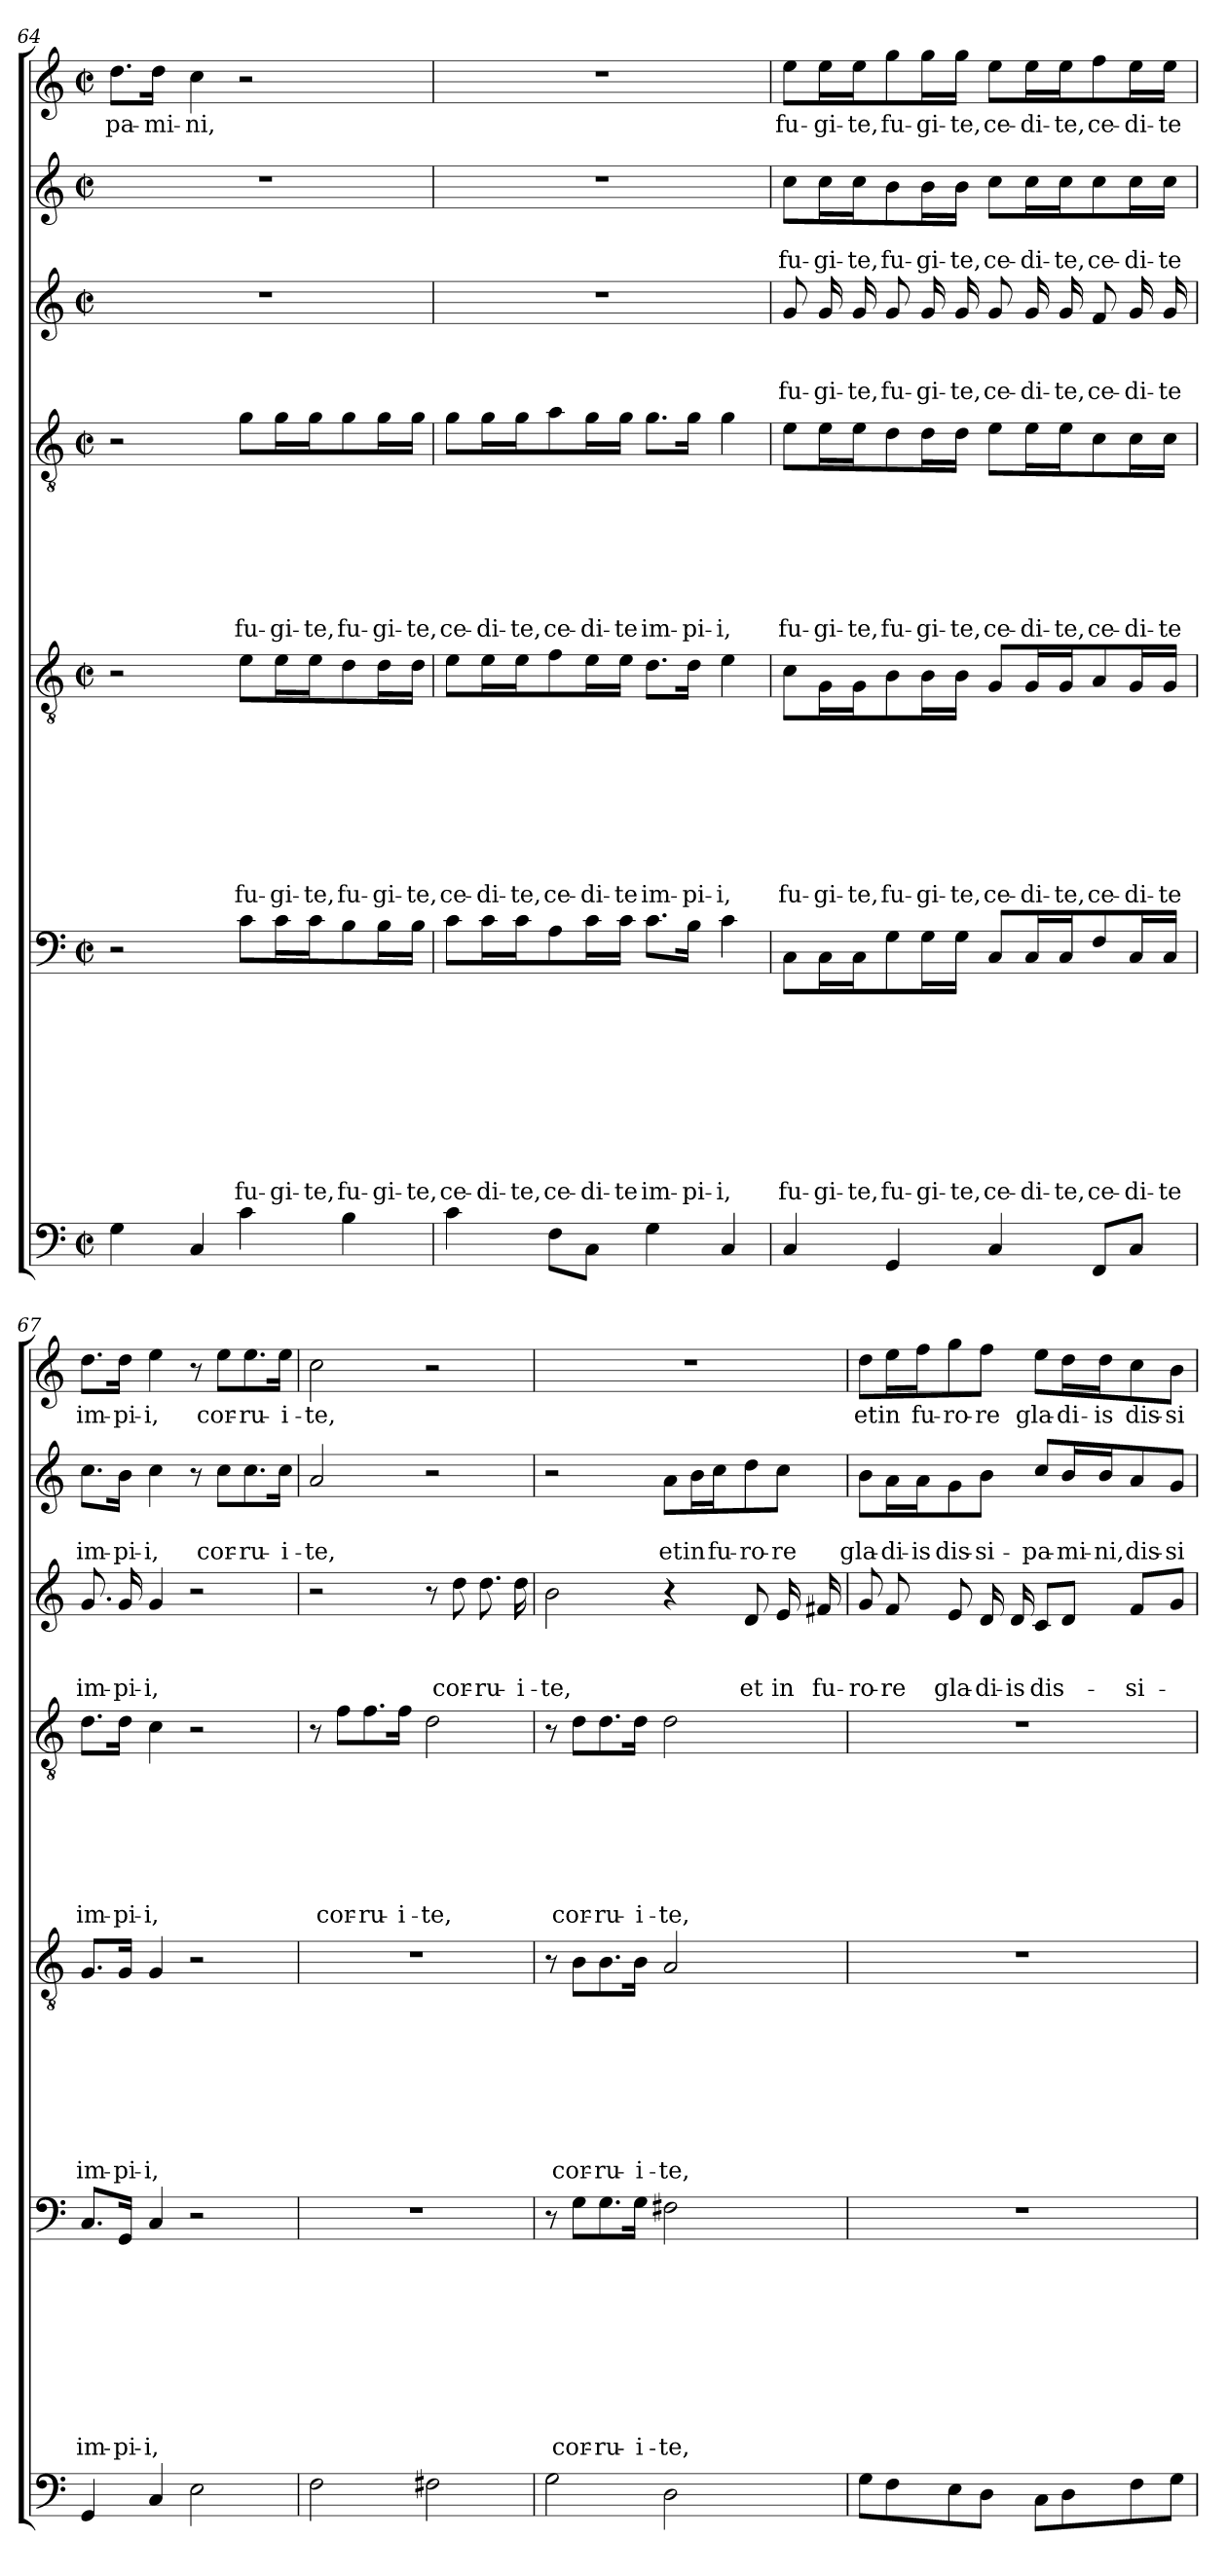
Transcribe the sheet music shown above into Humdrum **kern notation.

**kern	**kern	**text	**text	**text	**text	**text	**text	**text	**text	**text	**kern	**text	**text	**text	**text	**text	**text	**text	**text	**kern	**text	**text	**text	**text	**text	**text	**text	**kern	**text	**text	**text	**kern	**text	**text	**kern	**text
*part7	*part6	*part6	*part6	*part6	*part6	*part6	*part6	*part6	*part6	*part6	*part5	*part5	*part5	*part5	*part5	*part5	*part5	*part5	*part5	*part4	*part4	*part4	*part4	*part4	*part4	*part4	*part4	*part3	*part3	*part3	*part3	*part2	*part2	*part2	*part1	*part1
*staff7	*staff6	*staff6	*staff6	*staff6	*staff6	*staff6	*staff6	*staff6	*staff6	*staff6	*staff5	*staff5	*staff5	*staff5	*staff5	*staff5	*staff5	*staff5	*staff5	*staff4	*staff4	*staff4	*staff4	*staff4	*staff4	*staff4	*staff4	*staff3	*staff3	*staff3	*staff3	*staff2	*staff2	*staff2	*staff1	*staff1
*clefF4	*clefF4	*	*	*	*	*	*	*	*	*	*clefGv2	*	*	*	*	*	*	*	*	*clefGv2	*	*	*	*	*	*	*	*clefG2	*	*	*	*clefG2	*	*	*clefG2	*
*k[]	*k[]	*	*	*	*	*	*	*	*	*	*k[]	*	*	*	*	*	*	*	*	*k[]	*	*	*	*	*	*	*	*k[]	*	*	*	*k[]	*	*	*k[]	*
*C:	*C:	*	*	*	*	*	*	*	*	*	*C:	*	*	*	*	*	*	*	*	*C:	*	*	*	*	*	*	*	*C:	*	*	*	*C:	*	*	*C:	*
*M2/2	*M2/2	*	*	*	*	*	*	*	*	*	*M2/2	*	*	*	*	*	*	*	*	*M2/2	*	*	*	*	*	*	*	*M2/2	*	*	*	*M2/2	*	*	*M2/2	*
*met(c|)	*met(c|)	*	*	*	*	*	*	*	*	*	*met(c|)	*	*	*	*	*	*	*	*	*met(c|)	*	*	*	*	*	*	*	*met(c|)	*	*	*	*met(c|)	*	*	*met(c|)	*
=64	=64	=64	=64	=64	=64	=64	=64	=64	=64	=64	=64	=64	=64	=64	=64	=64	=64	=64	=64	=64	=64	=64	=64	=64	=64	=64	=64	=64	=64	=64	=64	=64	=64	=64	=64	=64
4G\	2r	.	.	.	.	.	.	.	.	.	2r	.	.	.	.	.	.	.	.	2r	.	.	.	.	.	.	.	1r	.	.	.	1r	.	.	8.dd\L	-pa-
.	.	.	.	.	.	.	.	.	.	.	.	.	.	.	.	.	.	.	.	.	.	.	.	.	.	.	.	.	.	.	.	.	.	.	16dd\Jk	-mi-
4C/	.	.	.	.	.	.	.	.	.	.	.	.	.	.	.	.	.	.	.	.	.	.	.	.	.	.	.	.	.	.	.	.	.	.	4cc\	-ni,
4c\	8c\L	.	.	.	.	.	.	.	.	fu-	8e\L	.	.	.	.	.	.	.	fu-	8g\L	.	.	.	.	.	.	fu-	.	.	.	.	.	.	.	2r	.
.	16c\L	.	.	.	.	.	.	.	.	-gi-	16e\L	.	.	.	.	.	.	.	-gi-	16g\L	.	.	.	.	.	.	-gi-	.	.	.	.	.	.	.	.	.
.	16c\J	.	.	.	.	.	.	.	.	-te,	16e\J	.	.	.	.	.	.	.	-te,	16g\J	.	.	.	.	.	.	-te,	.	.	.	.	.	.	.	.	.
4B\	8B\	.	.	.	.	.	.	.	.	fu-	8d\	.	.	.	.	.	.	.	fu-	8g\	.	.	.	.	.	.	fu-	.	.	.	.	.	.	.	.	.
.	16B\L	.	.	.	.	.	.	.	.	-gi-	16d\L	.	.	.	.	.	.	.	-gi-	16g\L	.	.	.	.	.	.	-gi-	.	.	.	.	.	.	.	.	.
.	16B\JJ	.	.	.	.	.	.	.	.	-te,	16d\JJ	.	.	.	.	.	.	.	-te,	16g\JJ	.	.	.	.	.	.	-te,	.	.	.	.	.	.	.	.	.
!!LO:PB:g=z
=65	=65	=65	=65	=65	=65	=65	=65	=65	=65	=65	=65	=65	=65	=65	=65	=65	=65	=65	=65	=65	=65	=65	=65	=65	=65	=65	=65	=65	=65	=65	=65	=65	=65	=65	=65	=65
4c\	8c\L	.	.	.	.	.	.	.	.	ce-	8e\L	.	.	.	.	.	.	.	ce-	8g\L	.	.	.	.	.	.	ce-	1r	.	.	.	1r	.	.	1r	.
.	16c\L	.	.	.	.	.	.	.	.	-di-	16e\L	.	.	.	.	.	.	.	-di-	16g\L	.	.	.	.	.	.	-di-	.	.	.	.	.	.	.	.	.
.	16c\J	.	.	.	.	.	.	.	.	-te,	16e\J	.	.	.	.	.	.	.	-te,	16g\J	.	.	.	.	.	.	-te,	.	.	.	.	.	.	.	.	.
8F\L	8A\	.	.	.	.	.	.	.	.	ce-	8f\	.	.	.	.	.	.	.	ce-	8a\	.	.	.	.	.	.	ce-	.	.	.	.	.	.	.	.	.
8C\J	16c\L	.	.	.	.	.	.	.	.	-di-	16e\L	.	.	.	.	.	.	.	-di-	16g\L	.	.	.	.	.	.	-di-	.	.	.	.	.	.	.	.	.
.	16c\JJ	.	.	.	.	.	.	.	.	-te	16e\JJ	.	.	.	.	.	.	.	-te	16g\JJ	.	.	.	.	.	.	-te	.	.	.	.	.	.	.	.	.
4G\	8.c\L	.	.	.	.	.	.	.	.	im-	8.d\L	.	.	.	.	.	.	.	im-	8.g\L	.	.	.	.	.	.	im-	.	.	.	.	.	.	.	.	.
.	16B\Jk	.	.	.	.	.	.	.	.	-pi-	16d\Jk	.	.	.	.	.	.	.	-pi-	16g\Jk	.	.	.	.	.	.	-pi-	.	.	.	.	.	.	.	.	.
4C/	4c\	.	.	.	.	.	.	.	.	-i,	4e\	.	.	.	.	.	.	.	-i,	4g\	.	.	.	.	.	.	-i,	.	.	.	.	.	.	.	.	.
=66	=66	=66	=66	=66	=66	=66	=66	=66	=66	=66	=66	=66	=66	=66	=66	=66	=66	=66	=66	=66	=66	=66	=66	=66	=66	=66	=66	=66	=66	=66	=66	=66	=66	=66	=66	=66
4C/	8C\L	.	.	.	.	.	.	.	.	fu-	8c\L	.	.	.	.	.	.	.	fu-	8e\L	.	.	.	.	.	.	fu-	8g/	.	.	fu-	8cc\L	.	fu-	8ee\L	fu-
.	16C\L	.	.	.	.	.	.	.	.	-gi-	16G\L	.	.	.	.	.	.	.	-gi-	16e\L	.	.	.	.	.	.	-gi-	16g/	.	.	-gi-	16cc\L	.	-gi-	16ee\L	-gi-
.	16C\J	.	.	.	.	.	.	.	.	-te,	16G\J	.	.	.	.	.	.	.	-te,	16e\J	.	.	.	.	.	.	-te,	16g/	.	.	-te,	16cc\J	.	-te,	16ee\J	-te,
4GG/	8G\	.	.	.	.	.	.	.	.	fu-	8B\	.	.	.	.	.	.	.	fu-	8d\	.	.	.	.	.	.	fu-	8g/	.	.	fu-	8b\	.	fu-	8gg\	fu-
.	16G\L	.	.	.	.	.	.	.	.	-gi-	16B\L	.	.	.	.	.	.	.	-gi-	16d\L	.	.	.	.	.	.	-gi-	16g/	.	.	-gi-	16b\L	.	-gi-	16gg\L	-gi-
.	16G\JJ	.	.	.	.	.	.	.	.	-te,	16B\JJ	.	.	.	.	.	.	.	-te,	16d\JJ	.	.	.	.	.	.	-te,	16g/	.	.	-te,	16b\JJ	.	-te,	16gg\JJ	-te,
4C/	8C/L	.	.	.	.	.	.	.	.	ce-	8G/L	.	.	.	.	.	.	.	ce-	8e\L	.	.	.	.	.	.	ce-	8g/	.	.	ce-	8cc\L	.	ce-	8ee\L	ce-
.	16C/L	.	.	.	.	.	.	.	.	-di-	16G/L	.	.	.	.	.	.	.	-di-	16e\L	.	.	.	.	.	.	-di-	16g/	.	.	-di-	16cc\L	.	-di-	16ee\L	-di-
.	16C/J	.	.	.	.	.	.	.	.	-te,	16G/J	.	.	.	.	.	.	.	-te,	16e\J	.	.	.	.	.	.	-te,	16g/	.	.	-te,	16cc\J	.	-te,	16ee\J	-te,
8FF/L	8F/	.	.	.	.	.	.	.	.	ce-	8A/	.	.	.	.	.	.	.	ce-	8c\	.	.	.	.	.	.	ce-	8f/	.	.	ce-	8cc\	.	ce-	8ff\	ce-
8C/J	16C/L	.	.	.	.	.	.	.	.	-di-	16G/L	.	.	.	.	.	.	.	-di-	16c\L	.	.	.	.	.	.	-di-	16g/	.	.	-di-	16cc\L	.	-di-	16ee\L	-di-
.	16C/JJ	.	.	.	.	.	.	.	.	-te	16G/JJ	.	.	.	.	.	.	.	-te	16c\JJ	.	.	.	.	.	.	-te	16g/	.	.	-te	16cc\JJ	.	-te	16ee\JJ	-te
=67	=67	=67	=67	=67	=67	=67	=67	=67	=67	=67	=67	=67	=67	=67	=67	=67	=67	=67	=67	=67	=67	=67	=67	=67	=67	=67	=67	=67	=67	=67	=67	=67	=67	=67	=67	=67
4GG/	8.C/L	.	.	.	.	.	.	.	.	im-	8.G/L	.	.	.	.	.	.	.	im-	8.d\L	.	.	.	.	.	.	im-	8.g/	.	.	im-	8.cc\L	.	im-	8.dd\L	im-
.	16GG/Jk	.	.	.	.	.	.	.	.	-pi-	16G/Jk	.	.	.	.	.	.	.	-pi-	16d\Jk	.	.	.	.	.	.	-pi-	16g/	.	.	-pi-	16b\Jk	.	-pi-	16dd\Jk	-pi-
4C/	4C/	.	.	.	.	.	.	.	.	-i,	4G/	.	.	.	.	.	.	.	-i,	4c\	.	.	.	.	.	.	-i,	4g/	.	.	-i,	4cc\	.	-i,	4ee\	-i,
2E\	2r	.	.	.	.	.	.	.	.	.	2r	.	.	.	.	.	.	.	.	2r	.	.	.	.	.	.	.	2r	.	.	.	8r	.	.	8r	.
.	.	.	.	.	.	.	.	.	.	.	.	.	.	.	.	.	.	.	.	.	.	.	.	.	.	.	.	.	.	.	.	8cc\L	.	cor-	8ee\L	cor-
.	.	.	.	.	.	.	.	.	.	.	.	.	.	.	.	.	.	.	.	.	.	.	.	.	.	.	.	.	.	.	.	8.cc\	.	-ru-	8.ee\	-ru-
.	.	.	.	.	.	.	.	.	.	.	.	.	.	.	.	.	.	.	.	.	.	.	.	.	.	.	.	.	.	.	.	16cc\Jk	.	-i-	16ee\Jk	-i-
!!LO:LB:g=z
=68	=68	=68	=68	=68	=68	=68	=68	=68	=68	=68	=68	=68	=68	=68	=68	=68	=68	=68	=68	=68	=68	=68	=68	=68	=68	=68	=68	=68	=68	=68	=68	=68	=68	=68	=68	=68
2F\	1r	.	.	.	.	.	.	.	.	.	1r	.	.	.	.	.	.	.	.	8r	.	.	.	.	.	.	.	2r	.	.	.	2a/	.	-te,	2cc\	-te,
.	.	.	.	.	.	.	.	.	.	.	.	.	.	.	.	.	.	.	.	8f\L	.	.	.	.	.	.	cor-	.	.	.	.	.	.	.	.	.
.	.	.	.	.	.	.	.	.	.	.	.	.	.	.	.	.	.	.	.	8.f\	.	.	.	.	.	.	-ru-	.	.	.	.	.	.	.	.	.
.	.	.	.	.	.	.	.	.	.	.	.	.	.	.	.	.	.	.	.	16f\Jk	.	.	.	.	.	.	-i-	.	.	.	.	.	.	.	.	.
2F#X\	.	.	.	.	.	.	.	.	.	.	.	.	.	.	.	.	.	.	.	2d\	.	.	.	.	.	.	-te,	8r	.	.	.	2r	.	.	2r	.
.	.	.	.	.	.	.	.	.	.	.	.	.	.	.	.	.	.	.	.	.	.	.	.	.	.	.	.	8dd\	.	.	cor-	.	.	.	.	.
.	.	.	.	.	.	.	.	.	.	.	.	.	.	.	.	.	.	.	.	.	.	.	.	.	.	.	.	8.dd\	.	.	-ru-	.	.	.	.	.
.	.	.	.	.	.	.	.	.	.	.	.	.	.	.	.	.	.	.	.	.	.	.	.	.	.	.	.	16dd\	.	.	-i-	.	.	.	.	.
=69	=69	=69	=69	=69	=69	=69	=69	=69	=69	=69	=69	=69	=69	=69	=69	=69	=69	=69	=69	=69	=69	=69	=69	=69	=69	=69	=69	=69	=69	=69	=69	=69	=69	=69	=69	=69
2G\	8r	.	.	.	.	.	.	.	.	.	8r	.	.	.	.	.	.	.	.	8r	.	.	.	.	.	.	.	2b\	.	.	-te,	2r	.	.	1r	.
.	8G\L	.	.	.	.	.	.	.	.	cor-	8B\L	.	.	.	.	.	.	.	cor-	8d\L	.	.	.	.	.	.	cor-	.	.	.	.	.	.	.	.	.
.	8.G\	.	.	.	.	.	.	.	.	-ru-	8.B\	.	.	.	.	.	.	.	-ru-	8.d\	.	.	.	.	.	.	-ru-	.	.	.	.	.	.	.	.	.
.	16G\Jk	.	.	.	.	.	.	.	.	-i-	16B\Jk	.	.	.	.	.	.	.	-i-	16d\Jk	.	.	.	.	.	.	-i-	.	.	.	.	.	.	.	.	.
2D\	2F#X\	.	.	.	.	.	.	.	.	-te,	2A/	.	.	.	.	.	.	.	-te,	2d\	.	.	.	.	.	.	-te,	4r	.	.	.	8a\L	.	et	.	.
.	.	.	.	.	.	.	.	.	.	.	.	.	.	.	.	.	.	.	.	.	.	.	.	.	.	.	.	.	.	.	.	16b\L	.	in	.	.
.	.	.	.	.	.	.	.	.	.	.	.	.	.	.	.	.	.	.	.	.	.	.	.	.	.	.	.	.	.	.	.	16cc\J	.	fu-	.	.
.	.	.	.	.	.	.	.	.	.	.	.	.	.	.	.	.	.	.	.	.	.	.	.	.	.	.	.	8d/	.	.	et	8dd\	.	-ro-	.	.
.	.	.	.	.	.	.	.	.	.	.	.	.	.	.	.	.	.	.	.	.	.	.	.	.	.	.	.	16e/	.	.	in	8cc\J	.	-re	.	.
.	.	.	.	.	.	.	.	.	.	.	.	.	.	.	.	.	.	.	.	.	.	.	.	.	.	.	.	16f#X/	.	.	fu-	.	.	.	.	.
=70	=70	=70	=70	=70	=70	=70	=70	=70	=70	=70	=70	=70	=70	=70	=70	=70	=70	=70	=70	=70	=70	=70	=70	=70	=70	=70	=70	=70	=70	=70	=70	=70	=70	=70	=70	=70
8G\L	1r	.	.	.	.	.	.	.	.	.	1r	.	.	.	.	.	.	.	.	1r	.	.	.	.	.	.	.	8g/	.	.	-ro-	8b\L	.	gla-	8dd\L	et
8F\	.	.	.	.	.	.	.	.	.	.	.	.	.	.	.	.	.	.	.	.	.	.	.	.	.	.	.	8f/	.	.	-re	16a\L	.	-di-	16ee\L	in
.	.	.	.	.	.	.	.	.	.	.	.	.	.	.	.	.	.	.	.	.	.	.	.	.	.	.	.	.	.	.	.	16a\J	.	-is	16ff\J	fu-
8E\	.	.	.	.	.	.	.	.	.	.	.	.	.	.	.	.	.	.	.	.	.	.	.	.	.	.	.	8e/	.	.	gla-	8g\	.	dis-	8gg\	-ro-
8D\J	.	.	.	.	.	.	.	.	.	.	.	.	.	.	.	.	.	.	.	.	.	.	.	.	.	.	.	16d/	.	.	-di-	8b\J	.	-si-	8ff\J	-re
.	.	.	.	.	.	.	.	.	.	.	.	.	.	.	.	.	.	.	.	.	.	.	.	.	.	.	.	16d/	.	.	-is	.	.	.	.	.
8C\L	.	.	.	.	.	.	.	.	.	.	.	.	.	.	.	.	.	.	.	.	.	.	.	.	.	.	.	8c/L	.	.	dis-	8cc/L	.	-pa-	8ee\L	gla-
8D\	.	.	.	.	.	.	.	.	.	.	.	.	.	.	.	.	.	.	.	.	.	.	.	.	.	.	.	8d/J	.	.	.	16b/L	.	-mi-	16dd\L	-di-
.	.	.	.	.	.	.	.	.	.	.	.	.	.	.	.	.	.	.	.	.	.	.	.	.	.	.	.	.	.	.	.	16b/J	.	-ni,	16dd\J	-is
8F\	.	.	.	.	.	.	.	.	.	.	.	.	.	.	.	.	.	.	.	.	.	.	.	.	.	.	.	8f/L	.	.	-si-	8a/	.	dis-	8cc\	dis-
8G\J	.	.	.	.	.	.	.	.	.	.	.	.	.	.	.	.	.	.	.	.	.	.	.	.	.	.	.	8g/J	.	.	.	8g/J	.	-si-	8b\J	-si-
=	=	=	=	=	=	=	=	=	=	=	=	=	=	=	=	=	=	=	=	=	=	=	=	=	=	=	=	=	=	=	=	=	=	=	=	=
*-	*-	*-	*-	*-	*-	*-	*-	*-	*-	*-	*-	*-	*-	*-	*-	*-	*-	*-	*-	*-	*-	*-	*-	*-	*-	*-	*-	*-	*-	*-	*-	*-	*-	*-	*-	*-
